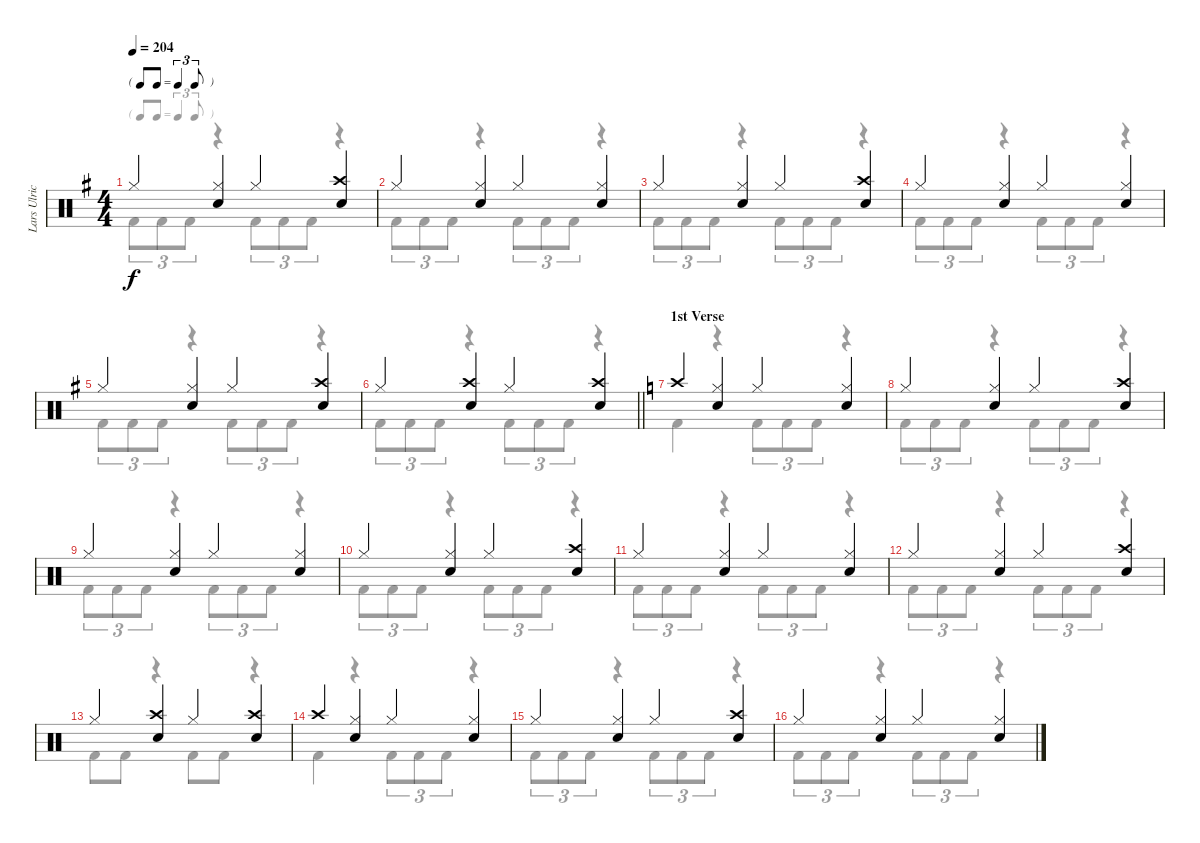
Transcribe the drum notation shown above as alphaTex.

\track ("Lars Ulrich" "Lars Ulric") {instrument percussion}
\staff {score}
\articulation defaults
\voice
\ts (4 4)
\tf triplet8th
\tempo 204
\clef neutral
\ks eminor "Hi-Hat (closed)".4{dy f}
("Hi-Hat (closed)" "Snare (hit) 2").4 "Hi-Hat (closed)".4 ("Crash high (hit)" "Snare (hit) 2").4 |
"Hi-Hat (closed)".4 ("Hi-Hat (closed)" "Snare (hit) 2").4 "Hi-Hat (closed)".4 ("Hi-Hat (closed)" "Snare (hit) 2").4 |
"Hi-Hat (closed)".4 ("Hi-Hat (closed)" "Snare (hit) 2").4 "Hi-Hat (closed)".4 ("Crash high (hit)" "Snare (hit) 2").4 |
"Hi-Hat (closed)".4 ("Hi-Hat (closed)" "Snare (hit) 2").4 "Hi-Hat (closed)".4 ("Hi-Hat (closed)" "Snare (hit) 2").4 |
"Hi-Hat (closed)".4 ("Hi-Hat (closed)" "Snare (hit) 2").4 "Hi-Hat (closed)".4 ("Crash high (hit)" "Snare (hit) 2").4 |
\barLineRight lightlight "Hi-Hat (closed)".4
("Crash high (hit)" "Snare (hit) 2").4 "Hi-Hat (closed)".4 ("Crash high (hit)" "Snare (hit) 2").4 |
\section ("" "1st Verse")
\ks c "Crash high (hit)".4
("Hi-Hat (closed)" "Snare (hit) 2").4 "Hi-Hat (closed)".4 ("Hi-Hat (closed)" "Snare (hit) 2").4 |
"Hi-Hat (closed)".4 ("Hi-Hat (closed)" "Snare (hit) 2").4 "Hi-Hat (closed)".4 ("Crash high (hit)" "Snare (hit) 2").4 |
"Hi-Hat (closed)".4 ("Hi-Hat (closed)" "Snare (hit) 2").4 "Hi-Hat (closed)".4 ("Hi-Hat (closed)" "Snare (hit) 2").4 |
"Hi-Hat (closed)".4 ("Hi-Hat (closed)" "Snare (hit) 2").4 "Hi-Hat (closed)".4 ("Crash high (hit)" "Snare (hit) 2").4 |
"Hi-Hat (closed)".4 ("Hi-Hat (closed)" "Snare (hit) 2").4 "Hi-Hat (closed)".4 ("Hi-Hat (closed)" "Snare (hit) 2").4 |
"Hi-Hat (closed)".4 ("Hi-Hat (closed)" "Snare (hit) 2").4 "Hi-Hat (closed)".4 ("Crash high (hit)" "Snare (hit) 2").4 |
"Hi-Hat (closed)".4 ("Crash high (hit)" "Snare (hit) 2").4 "Hi-Hat (closed)".4 ("Crash high (hit)" "Snare (hit) 2").4 |
"Crash high (hit)".4 ("Hi-Hat (closed)" "Snare (hit) 2").4 "Hi-Hat (closed)".4 ("Hi-Hat (closed)" "Snare (hit) 2").4 |
"Hi-Hat (closed)".4 ("Hi-Hat (closed)" "Snare (hit) 2").4 "Hi-Hat (closed)".4 ("Crash high (hit)" "Snare (hit) 2").4 |
"Hi-Hat (closed)".4 ("Hi-Hat (closed)" "Snare (hit) 2").4 "Hi-Hat (closed)".4 ("Hi-Hat (closed)" "Snare (hit) 2").4
\voice
\clef neutral
\ottava regular
\simile none
\ks eminor "Kick (hit) 2".8{tu (3 2) dy f} "Kick (hit) 2".8{tu (3 2)} "Kick (hit) 2".8{tu (3 2)}
r.4 "Kick (hit) 2".8{tu (3 2)} "Kick (hit) 2".8{tu (3 2)} "Kick (hit) 2".8{tu (3 2)} r.4 |
"Kick (hit) 2".8{tu (3 2)} "Kick (hit) 2".8{tu (3 2)} "Kick (hit) 2".8{tu (3 2)} r.4 "Kick (hit) 2".8{tu (3 2)} "Kick (hit) 2".8{tu (3 2)} "Kick (hit) 2".8{tu (3 2)} r.4 |
"Kick (hit) 2".8{tu (3 2)} "Kick (hit) 2".8{tu (3 2)} "Kick (hit) 2".8{tu (3 2)} r.4 "Kick (hit) 2".8{tu (3 2)} "Kick (hit) 2".8{tu (3 2)} "Kick (hit) 2".8{tu (3 2)} r.4 |
"Kick (hit) 2".8{tu (3 2)} "Kick (hit) 2".8{tu (3 2)} "Kick (hit) 2".8{tu (3 2)} r.4 "Kick (hit) 2".8{tu (3 2)} "Kick (hit) 2".8{tu (3 2)} "Kick (hit) 2".8{tu (3 2)} r.4 |
"Kick (hit) 2".8{tu (3 2)} "Kick (hit) 2".8{tu (3 2)} "Kick (hit) 2".8{tu (3 2)} r.4 "Kick (hit) 2".8{tu (3 2)} "Kick (hit) 2".8{tu (3 2)} "Kick (hit) 2".8{tu (3 2)} r.4 |
\barLineRight lightlight "Kick (hit) 2".8{tu (3 2)} "Kick (hit) 2".8{tu (3 2)} "Kick (hit) 2".8{tu (3 2)}
r.4 "Kick (hit) 2".8{tu (3 2)} "Kick (hit) 2".8{tu (3 2)} "Kick (hit) 2".8{tu (3 2)} r.4 |
\ks c "Kick (hit) 2".4
r.4 "Kick (hit) 2".8{tu (3 2)} "Kick (hit) 2".8{tu (3 2)} "Kick (hit) 2".8{tu (3 2)} r.4 |
"Kick (hit) 2".8{tu (3 2)} "Kick (hit) 2".8{tu (3 2)} "Kick (hit) 2".8{tu (3 2)} r.4 "Kick (hit) 2".8{tu (3 2)} "Kick (hit) 2".8{tu (3 2)} "Kick (hit) 2".8{tu (3 2)} r.4 |
"Kick (hit) 2".8{tu (3 2)} "Kick (hit) 2".8{tu (3 2)} "Kick (hit) 2".8{tu (3 2)} r.4 "Kick (hit) 2".8{tu (3 2)} "Kick (hit) 2".8{tu (3 2)} "Kick (hit) 2".8{tu (3 2)} r.4 |
"Kick (hit) 2".8{tu (3 2)} "Kick (hit) 2".8{tu (3 2)} "Kick (hit) 2".8{tu (3 2)} r.4 "Kick (hit) 2".8{tu (3 2)} "Kick (hit) 2".8{tu (3 2)} "Kick (hit) 2".8{tu (3 2)} r.4 |
"Kick (hit) 2".8{tu (3 2)} "Kick (hit) 2".8{tu (3 2)} "Kick (hit) 2".8{tu (3 2)} r.4 "Kick (hit) 2".8{tu (3 2)} "Kick (hit) 2".8{tu (3 2)} "Kick (hit) 2".8{tu (3 2)} r.4 |
"Kick (hit) 2".8{tu (3 2)} "Kick (hit) 2".8{tu (3 2)} "Kick (hit) 2".8{tu (3 2)} r.4 "Kick (hit) 2".8{tu (3 2)} "Kick (hit) 2".8{tu (3 2)} "Kick (hit) 2".8{tu (3 2)} r.4 |
"Kick (hit) 2".8 "Kick (hit) 2".8 r.4 "Kick (hit) 2".8 "Kick (hit) 2".8 r.4 |
"Kick (hit) 2".4 r.4 "Kick (hit) 2".8{tu (3 2)} "Kick (hit) 2".8{tu (3 2)} "Kick (hit) 2".8{tu (3 2)} r.4 |
"Kick (hit) 2".8{tu (3 2)} "Kick (hit) 2".8{tu (3 2)} "Kick (hit) 2".8{tu (3 2)} r.4 "Kick (hit) 2".8{tu (3 2)} "Kick (hit) 2".8{tu (3 2)} "Kick (hit) 2".8{tu (3 2)} r.4 |
"Kick (hit) 2".8{tu (3 2)} "Kick (hit) 2".8{tu (3 2)} "Kick (hit) 2".8{tu (3 2)} r.4 "Kick (hit) 2".8{tu (3 2)} "Kick (hit) 2".8{tu (3 2)} "Kick (hit) 2".8{tu (3 2)} r.4
